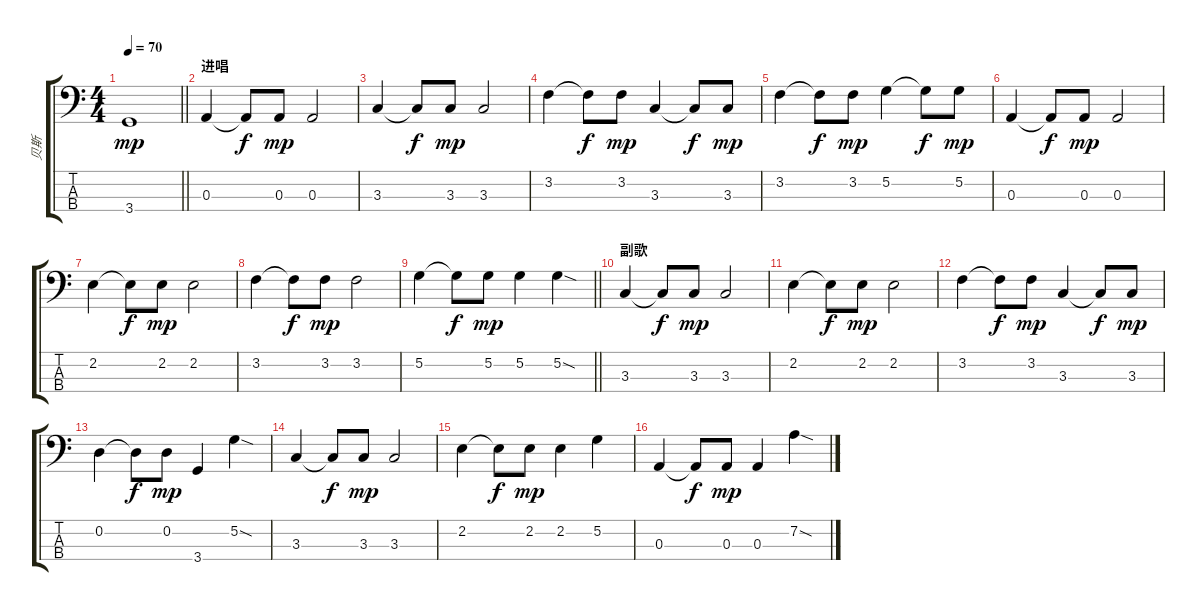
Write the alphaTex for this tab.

\track ("贝斯" "贝斯") {instrument electricbassfinger}
\staff {score tabs}
\tuning (G2 D2 A1 E1) {hide}
\ts (4 4)
\tempo 70
\clef f4
\barLineRight lightlight
\ks c
3.4.1{dy mp} |
\section ("" "进唱")
0.3.4 0.3{t}.8{dy f} 0.3.8{dy mp} 0.3.2 |
3.3.4 3.3{t}.8{dy f} 3.3.8{dy mp} 3.3.2 |
3.2.4 3.2{t}.8{dy f} 3.2.8{dy mp} 3.3.4 3.3{t}.8{dy f} 3.3.8{dy mp} |
3.2.4 3.2{t}.8{dy f} 3.2.8{dy mp} 5.2.4 5.2{t}.8{dy f} 5.2.8{dy mp} |
0.3.4 0.3{t}.8{dy f} 0.3.8{dy mp} 0.3.2 |
2.2.4 2.2{t}.8{dy f} 2.2.8{dy mp} 2.2.2 |
3.2.4 3.2{t}.8{dy f} 3.2.8{dy mp} 3.2.2 |
\barLineRight lightlight
5.2.4 5.2{t}.8{dy f} 5.2.8{dy mp} 5.2.4 5.2{sod}.4 |
\section ("" "副歌")
3.3.4 3.3{t}.8{dy f} 3.3.8{dy mp} 3.3.2 |
2.2.4 2.2{t}.8{dy f} 2.2.8{dy mp} 2.2.2 |
3.2.4 3.2{t}.8{dy f} 3.2.8{dy mp} 3.3.4 3.3{t}.8{dy f} 3.3.8{dy mp} |
0.2.4 0.2{t}.8{dy f} 0.2.8{dy mp} 3.4.4 5.2{sod}.4 |
3.3.4 3.3{t}.8{dy f} 3.3.8{dy mp} 3.3.2 |
2.2.4 2.2{t}.8{dy f} 2.2.8{dy mp} 2.2.4 5.2.4 |
0.3.4 0.3{t}.8{dy f} 0.3.8{dy mp} 0.3.4 7.2{sod}.4
